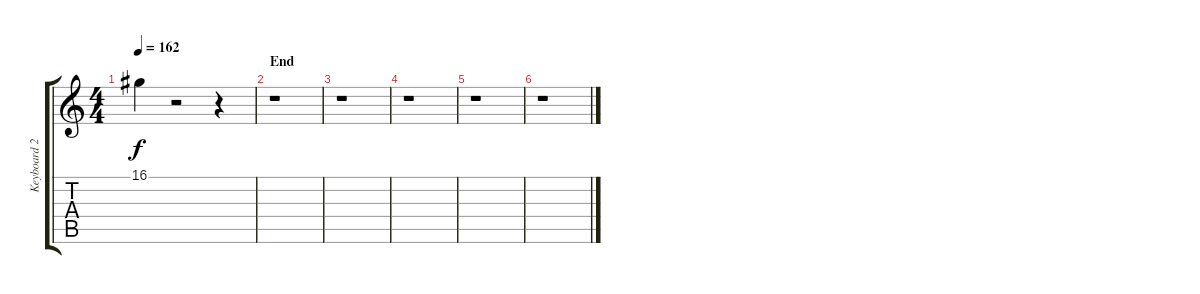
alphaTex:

\track ("Keyboard 2" "Keyboard 2") {instrument harpsichord}
\staff {score tabs}
\tuning (E4 B3 G3 D3 A2 E2) {hide}
\ts (4 4)
\tempo 162
\clef g2
\ks c
16.1.4{dy f} r.2 r.4 |
\section ("" "End")
r.1 |
r.1 |
r.1 |
r.1 |
r.1
